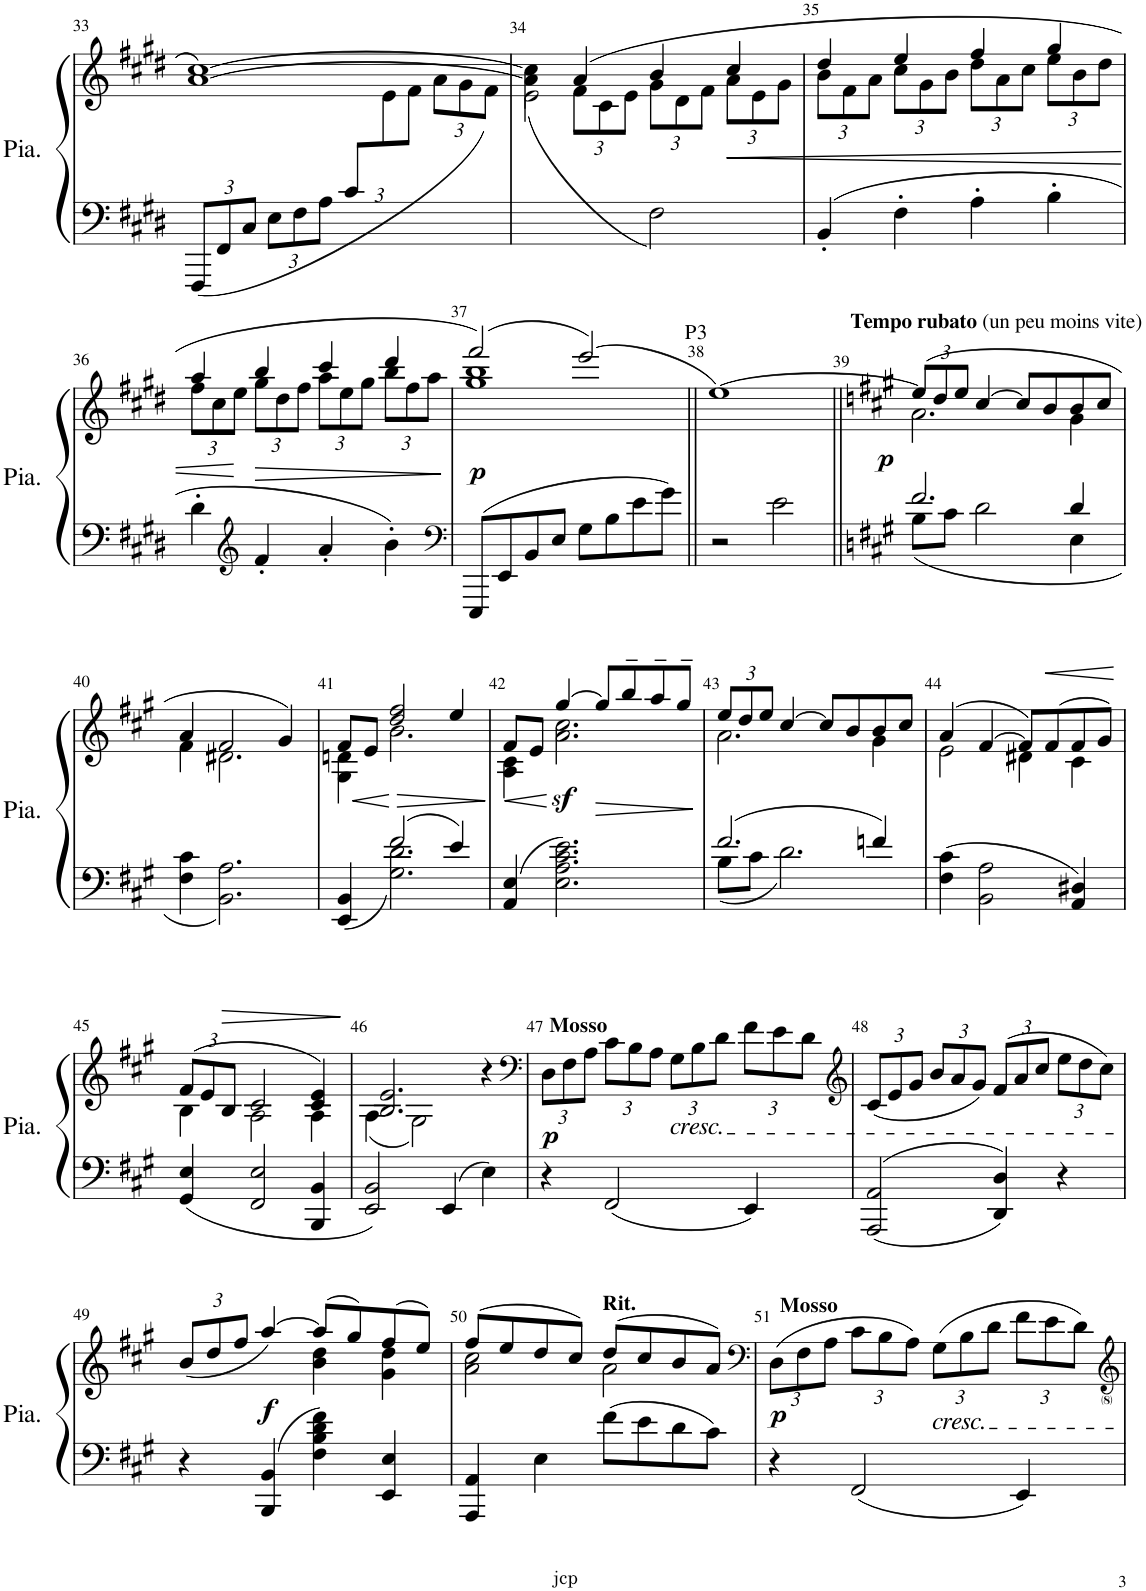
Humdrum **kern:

**kern	**kern	**dynam
*part1	*part1	*part1
*staff2	*staff1	*staff1/2
*I"Piano	*	*
*I'Pia.	*	*
!!LO:PB:g=z
*clefF4	*clefG2	*
*k[f#c#g#d#]	*k[f#c#g#d#]	*
*M4/4	*M4/4	*
*Xbrackettup	*	*
=33	=33	=33
*	*^	*
(<12FFF#/L	[>1a [>1cc#	12%7ryy	.
12FF#/	.	.	.
12C#/J	.	.	.
12E\L	.	.	.
12F#\	.	.	.
12A\J	.	.	.
12c#/L	.	.	.
12%5ryy	.	12e\	.
.	.	12f#\J	.
*	*	*Xbrackettup	*
.	.	12a\L	.
.	.	12g#\	.
.	.	12f#\J)	.
=34	=34	=34	=34
*	*	*^	*
2ryy	4a\] 4cc#\]	4ryy	(<2e\	.
.	(4a/	12f#\L	.	.
.	.	12c#\	.	.
.	.	12e\J	.	.
2F#\)	4b/	12g#\L	2ryy	.
.	.	12d#\	.	.
.	.	12f#\J	.	.
!	!	!	!	!LO:HP:b
.	4cc#/	12a\L	.	<
.	.	12e\	.	.
.	.	12g#\J	.	.
*	*	*v	*v	*
=35	=35	=35	=35
4BB'/	4dd#/	12b\L	.
.	.	12f#\	.
.	.	12a\J	.
4F#'\	4ee/	12cc#\L	.
.	.	12g#\	.
.	.	12b\J	.
4A'\	4ff#/	12dd#\L	.
.	.	12a\	.
.	.	12cc#\J	.
4B'\	4gg#/	12ee\L	.
.	.	12b\	.
.	.	12dd#\J	.
!!LO:LB:g=z	!!
=36	=36	=36	=36
4d#'\	4aa/	12ff#\L	.
.	.	12cc#\	.
.	.	12ee\J	[
*clefG2	*	*	*
!	!	!	!LO:HP:b
4f#'/	4bb/	12gg#\L	>
.	.	12dd#\	.
.	.	12ff#\J	.
4a'/	4ccc#/	12aa\L	.
.	.	12ee\	.
.	.	12gg#\J	.
4b'\	4ddd#/	12bb\L	.
.	.	12ff#\	.
.	.	12aa\J	.
*	*v	*v	*
.	.	]
=37	=37	=37
*clefF4	*	*
*	*^	*
!	!	!	!LO:DY:b
8EEE/L	(2fff#/)	1gg# 1bb	p
8EE/	.	.	.
8BB/	.	.	.
8E/J	.	.	.
8G#\L	(2eee/)	.	.
8B\	.	.	.
8e\	.	.	.
8g#\J	.	.	.
*	*v	*v	*
=38||	=38||	=38||
!	!LO:TX:a:t=P3	!
2r	[>1ee)	.
2e\	.	.
=39||	=39||	=39||
*k[f#c#g#]	*k[f#c#g#]	*
*^	*^	*
!	!	!LO:TX:a:B:t=Tempo rubato	!	!
!	!	!LO:TX:a:t=(un peu moins vite)	!	!
!	!	!	!	!LO:DY:b
2.f#/	8B\L	(12ee/L]	2.a\	p
.	.	12dd/	.	.
.	8c#\J	.	.	.
.	.	12ee/J	.	.
.	2d\	[4cc#/	.	.
.	.	8cc#/L]	.	.
.	.	8b/	.	.
4d/	4E\	8b/	4g#\	.
.	.	8cc#/J	.	.
*v	*v	*	*	*
!!LO:LB:g=z	!!
=40	=40	=40	=40
4F#\ 4c#\	4a/	4f#\	.
2.BB\ 2.A\	2f#/	2.d#X\	.
.	4g#/)	.	.
=41	=41	=41	=41
*^	*	*	*
4EE/ 4BB/	4ryy	8f#/L	4G#\ 4dn\	.
!	!	!	!	!LO:HP:b
.	.	8e/J	.	<
!	!	!	!	!LO:HP:n=1:b
2f#/	2.G#\ 2.d\	2dd/ 2ff#/	2.b\	[ >
4e/	.	4ee/	.	.
*v	*v	*	*	*
*	*v	*v	*
.	.	]
=42	=42	=42
!	!	!LO:HP:b
*	*^	*
4AA/ 4E/	8f#/L	4A\ 4c#\	<
.	8e/J	.	.
!	!	!	!LO:DY:n=1:b
2.E\ 2.A\ 2.c#\ 2.e\	[4gg#/	2.a\ 2.cc#\	[ sf
!	!	!	!LO:HP:b
.	8gg#/L]	.	>
.	8bb~/	.	.
.	8aa~/	.	.
.	8gg#~/J	.	.
*	*v	*v	*
.	.	]
=43	=43	=43
*^	*^	*
2.f#/	8B\L	12ee/L	2.a\	.
.	.	12dd/	.	.
.	8c#\J	.	.	.
.	.	12ee/J	.	.
.	2.d\	[4cc#/	.	.
.	.	8cc#/L]	.	.
.	.	8b/	.	.
4fn/	.	8b/	4g#\	.
.	.	8cc#/J	.	.
*v	*v	*	*	*
=44	=44	=44	=44
4F#\ 4c#\	(4a/	2e\	.
2BB\ 2A\	[4f#/	.	.
.	8f#/L])	4d#X\	.
!	!	!	!LO:HP:b
.	(8f#/	.	<
4AA/ 4D#X/	8f#/	4c#\	.
.	8g#/J)	.	.
*	*v	*v	*
.	.	[
!!LO:LB:g=z
=45	=45	=45
*	*^	*
4GG#/ 4E/	(12f#/L	4B\	.
.	12e/	.	.
!	!	!	!LO:HP:b
.	12B/J	.	>
2FF#/ 2E/	2c#/	2A\	.
4BBB/ 4BB/	4c#/ 4e/)	4A\	.
*	*v	*v	*
.	.	]
=46	=46	=46
*	*^	*
2EE/ 2BB/	2.B/ 2.e/	(4A\	.
.	.	2G#\)	.
4EE/	.	.	.
4E\	4r	4ryy	.
*	*v	*v	*
=47	=47	=47
*	*clefF4	*
*	*^	*
!	!LO:TX:a:B:t=Mosso	!	!
!	!	!	!LO:DY:b
*	*v	*v	*
4r	12D\L	p
.	12F#\	.
.	12A\J	.
2FF#/	12c#\L	.
.	12B\	.
.	12A\J	.
!	!LO:TX:b:i:t=cresc.	!
.	12G#\L	.
.	12B\	.
.	12d\J	.
4EE/	12f#\L	.
.	12e\	.
.	12d\J	.
=48	=48	=48
*	*clefG2	*
2AAA/ 2AA/	(12c#/L	.
.	12e/	.
.	12g#/J	.
.	12b/L	.
.	12a/	.
.	12g#/J)	.
4DD/ 4D/	(12f#/L	.
.	12a/	.
.	12cc#/J	.
4r	12ee\L	.
.	12dd\	.
.	12cc#\J)	.
!!LO:LB:g=z
=49	=49	=49
*	*^	*
4r	(12b/L	2ryy	.
.	12dd/	.	.
.	12ff#/J	.	.
!	!	!	!LO:DY:b
4BBB/ 4BB/	[4aa/)	.	f
4F#\ 4B\ 4d\ 4f#\	(8aa/L]	4b\ 4dd\	.
.	8gg#/)	.	.
4EE/ 4E/	(8ff#/	4g#\ 4dd\	.
.	8ee/J)	.	.
=50	=50	=50	=50
4AAA/ 4AA/	(8ff#/L	2a\ 2cc#\	.
.	8ee/	.	.
4E\	8dd/	.	.
.	8cc#/J)	.	.
!	!LO:TX:a:B:t=Rit.	!	!
8f#\L	(8dd/L	2a\	.
8e\	8cc#/	.	.
8d\	8b/	.	.
8c#\J	8a/J)	.	.
*	*v	*v	*
=51	=51	=51
*	*clefF4	*
!	!LO:TX:a:B:t=Mosso	!
!	!	!LO:DY:b
4r	(12D\L	p
.	12F#\	.
.	12A\J	.
2FF#/	12c#\L	.
.	12B\	.
.	12A\J)	.
!	!LO:TX:b:i:t=cresc.	!
.	(12G#\L	.
.	12B\	.
.	12d\J	.
4EE/	12f#\L	.
.	12e\	.
.	12d\J)	.
=	=	=
*-	*-	*-
